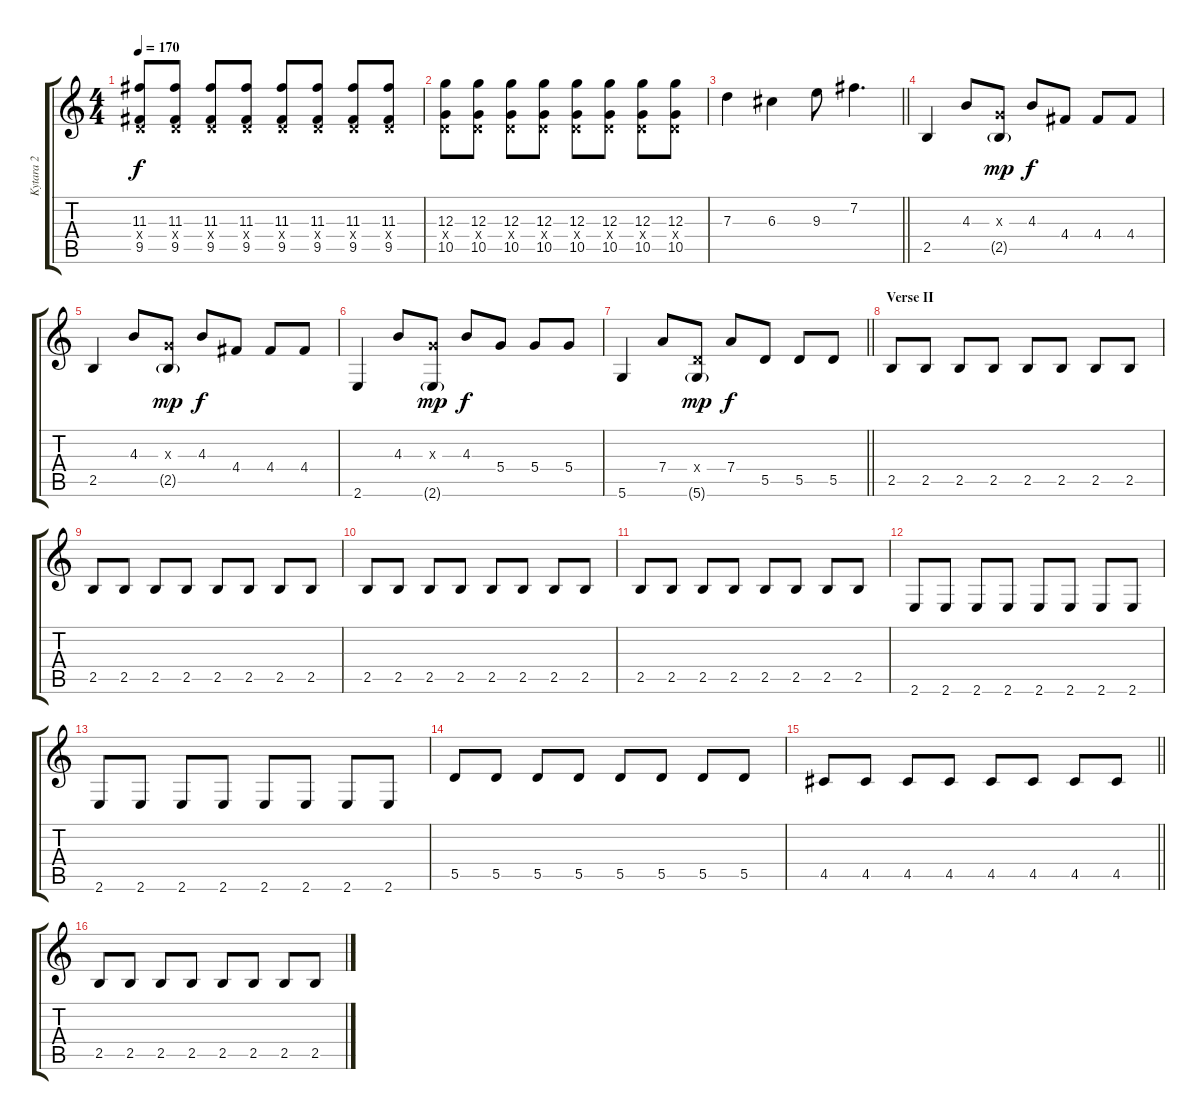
\track ("Kytara 2" "Kytara 2") {instrument overdrivenguitar}
\staff {score tabs}
\tuning (E4 B3 G3 D3 A2 D2) {hide}
\ts (4 4)
\tempo 170
\clef g2
\ks c
(11.3 0.4{x} 9.5).8{dy f} (11.3 0.4{x} 9.5).8 (11.3 0.4{x} 9.5).8 (11.3 0.4{x} 9.5).8 (11.3 0.4{x} 9.5).8 (11.3 0.4{x} 9.5).8 (11.3 0.4{x} 9.5).8 (11.3 0.4{x} 9.5).8 |
(12.3 0.4{x} 10.5).8 (12.3 0.4{x} 10.5).8 (12.3 0.4{x} 10.5).8 (12.3 0.4{x} 10.5).8 (12.3 0.4{x} 10.5).8 (12.3 0.4{x} 10.5).8 (12.3 0.4{x} 10.5).8 (12.3 0.4{x} 10.5).8 |
\barLineRight lightlight
7.3.4 6.3.4 9.3.8 7.2.4{d} |
\section ("" "")
2.5.4 4.3.8 (0.3{x} 2.5{g}).8{dy mp} 4.3.8{dy f} 4.4.8 4.4.8 4.4.8 |
2.5.4 4.3.8 (0.3{x} 2.5{g}).8{dy mp} 4.3.8{dy f} 4.4.8 4.4.8 4.4.8 |
2.6.4 4.3.8 (0.3{x} 2.6{g}).8{dy mp} 4.3.8{dy f} 5.4.8 5.4.8 5.4.8 |
\barLineRight lightlight
5.6.4 7.4.8 (0.4{x} 5.6{g}).8{dy mp} 7.4.8{dy f} 5.5.8 5.5.8 5.5.8 |
\section ("" "Verse II")
2.5.8 2.5.8 2.5.8 2.5.8 2.5.8 2.5.8 2.5.8 2.5.8 |
2.5.8 2.5.8 2.5.8 2.5.8 2.5.8 2.5.8 2.5.8 2.5.8 |
2.5.8 2.5.8 2.5.8 2.5.8 2.5.8 2.5.8 2.5.8 2.5.8 |
2.5.8 2.5.8 2.5.8 2.5.8 2.5.8 2.5.8 2.5.8 2.5.8 |
2.6.8 2.6.8 2.6.8 2.6.8 2.6.8 2.6.8 2.6.8 2.6.8 |
2.6.8 2.6.8 2.6.8 2.6.8 2.6.8 2.6.8 2.6.8 2.6.8 |
5.5.8 5.5.8 5.5.8 5.5.8 5.5.8 5.5.8 5.5.8 5.5.8 |
\barLineRight lightlight
4.5.8 4.5.8 4.5.8 4.5.8 4.5.8 4.5.8 4.5.8 4.5.8 |
2.5.8 2.5.8 2.5.8 2.5.8 2.5.8 2.5.8 2.5.8 2.5.8
